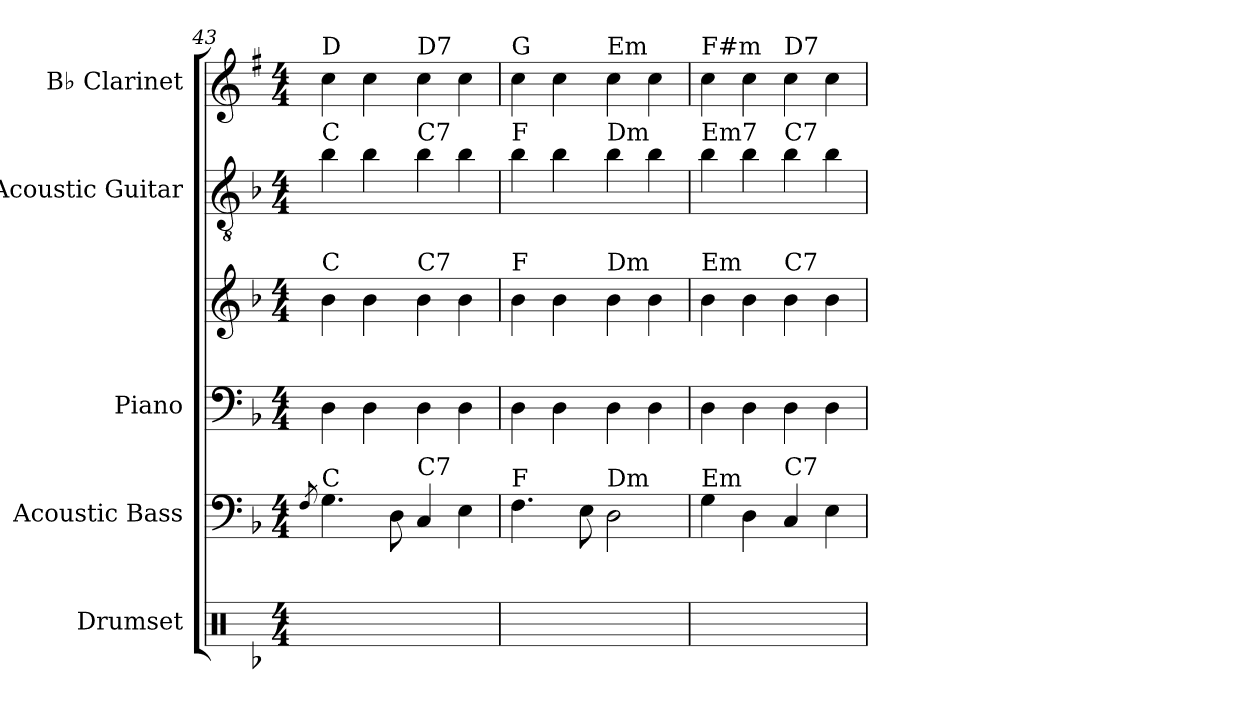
**kern	**kern	**kern	**kern	**kern	**kern
*part5	*part4	*part3	*part3	*part2	*part1
*staff6	*staff5	*staff4	*staff3	*staff2	*staff1
*I"Drumset	*I"Acoustic Bass	*I"Piano	*	*I"Acoustic Guitar	*I"B♭ Clarinet
*I'D. Set	*I'Bass	*I'Pno.	*	*I'Guit.	*I'B♭ Cl.
*clefX	*clefF4	*clefF4	*clefG2	*clefGv2	*clefG2
*	*ITrd7c12	*	*	*	*ITrd1c2
*k[b-]	*k[b-]	*k[b-]	*k[b-]	*k[b-]	*k[b-]
*M4/4	*M4/4	*M4/4	*M4/4	*M4/4	*M4/4
=43	=43	=43	=43	=43	=43
.	8qFF/	.	.	.	.
!	!	!	!	!	!LO:TX:a:t=D
!	!	!	!	!LO:TX:a:t=C	!
!	!	!	!LO:TX:a:t=C	!	!
!	!LO:TX:a:t=C	!	!	!	!
4R	4.GG\	4D	4b-	4b-	4b-
4R	.	4D	4b-	4b-	4b-
.	8DD\	.	.	.	.
!	!	!	!	!	!LO:TX:a:t=D7
!	!	!	!	!LO:TX:a:t=C7	!
!	!	!	!LO:TX:a:t=C7	!	!
!	!LO:TX:a:t=C7	!	!	!	!
4R	4CC/	4D	4b-	4b-	4b-
4R	4EE\	4D	4b-	4b-	4b-
=44	=44	=44	=44	=44	=44
!	!	!	!	!	!LO:TX:a:t=G
!	!	!	!	!LO:TX:a:t=F	!
!	!	!	!LO:TX:a:t=F	!	!
!	!LO:TX:a:t=F	!	!	!	!
4R	4.FF\	4D	4b-	4b-	4b-
4R	.	4D	4b-	4b-	4b-
.	8EE\	.	.	.	.
!	!	!	!	!	!LO:TX:a:t=Em
!	!	!	!	!LO:TX:a:t=Dm	!
!	!	!	!LO:TX:a:t=Dm	!	!
!	!LO:TX:a:t=Dm	!	!	!	!
4R	2DD\	4D	4b-	4b-	4b-
4R	.	4D	4b-	4b-	4b-
=45	=45	=45	=45	=45	=45
!	!	!	!	!	!LO:TX:a:t=F#m
!	!	!	!	!LO:TX:a:t=Em7	!
!	!	!	!LO:TX:a:t=Em	!	!
!	!LO:TX:a:t=Em	!	!	!	!
4R	4GG\	4D	4b-	4b-	4b-
4R	4DD\	4D	4b-	4b-	4b-
!	!	!	!	!	!LO:TX:a:t=D7
!	!	!	!	!LO:TX:a:t=C7	!
!	!	!	!LO:TX:a:t=C7	!	!
!	!LO:TX:a:t=C7	!	!	!	!
4R	4CC/	4D	4b-	4b-	4b-
4R	4EE\	4D	4b-	4b-	4b-
=	=	=	=	=	=
*-	*-	*-	*-	*-	*-
